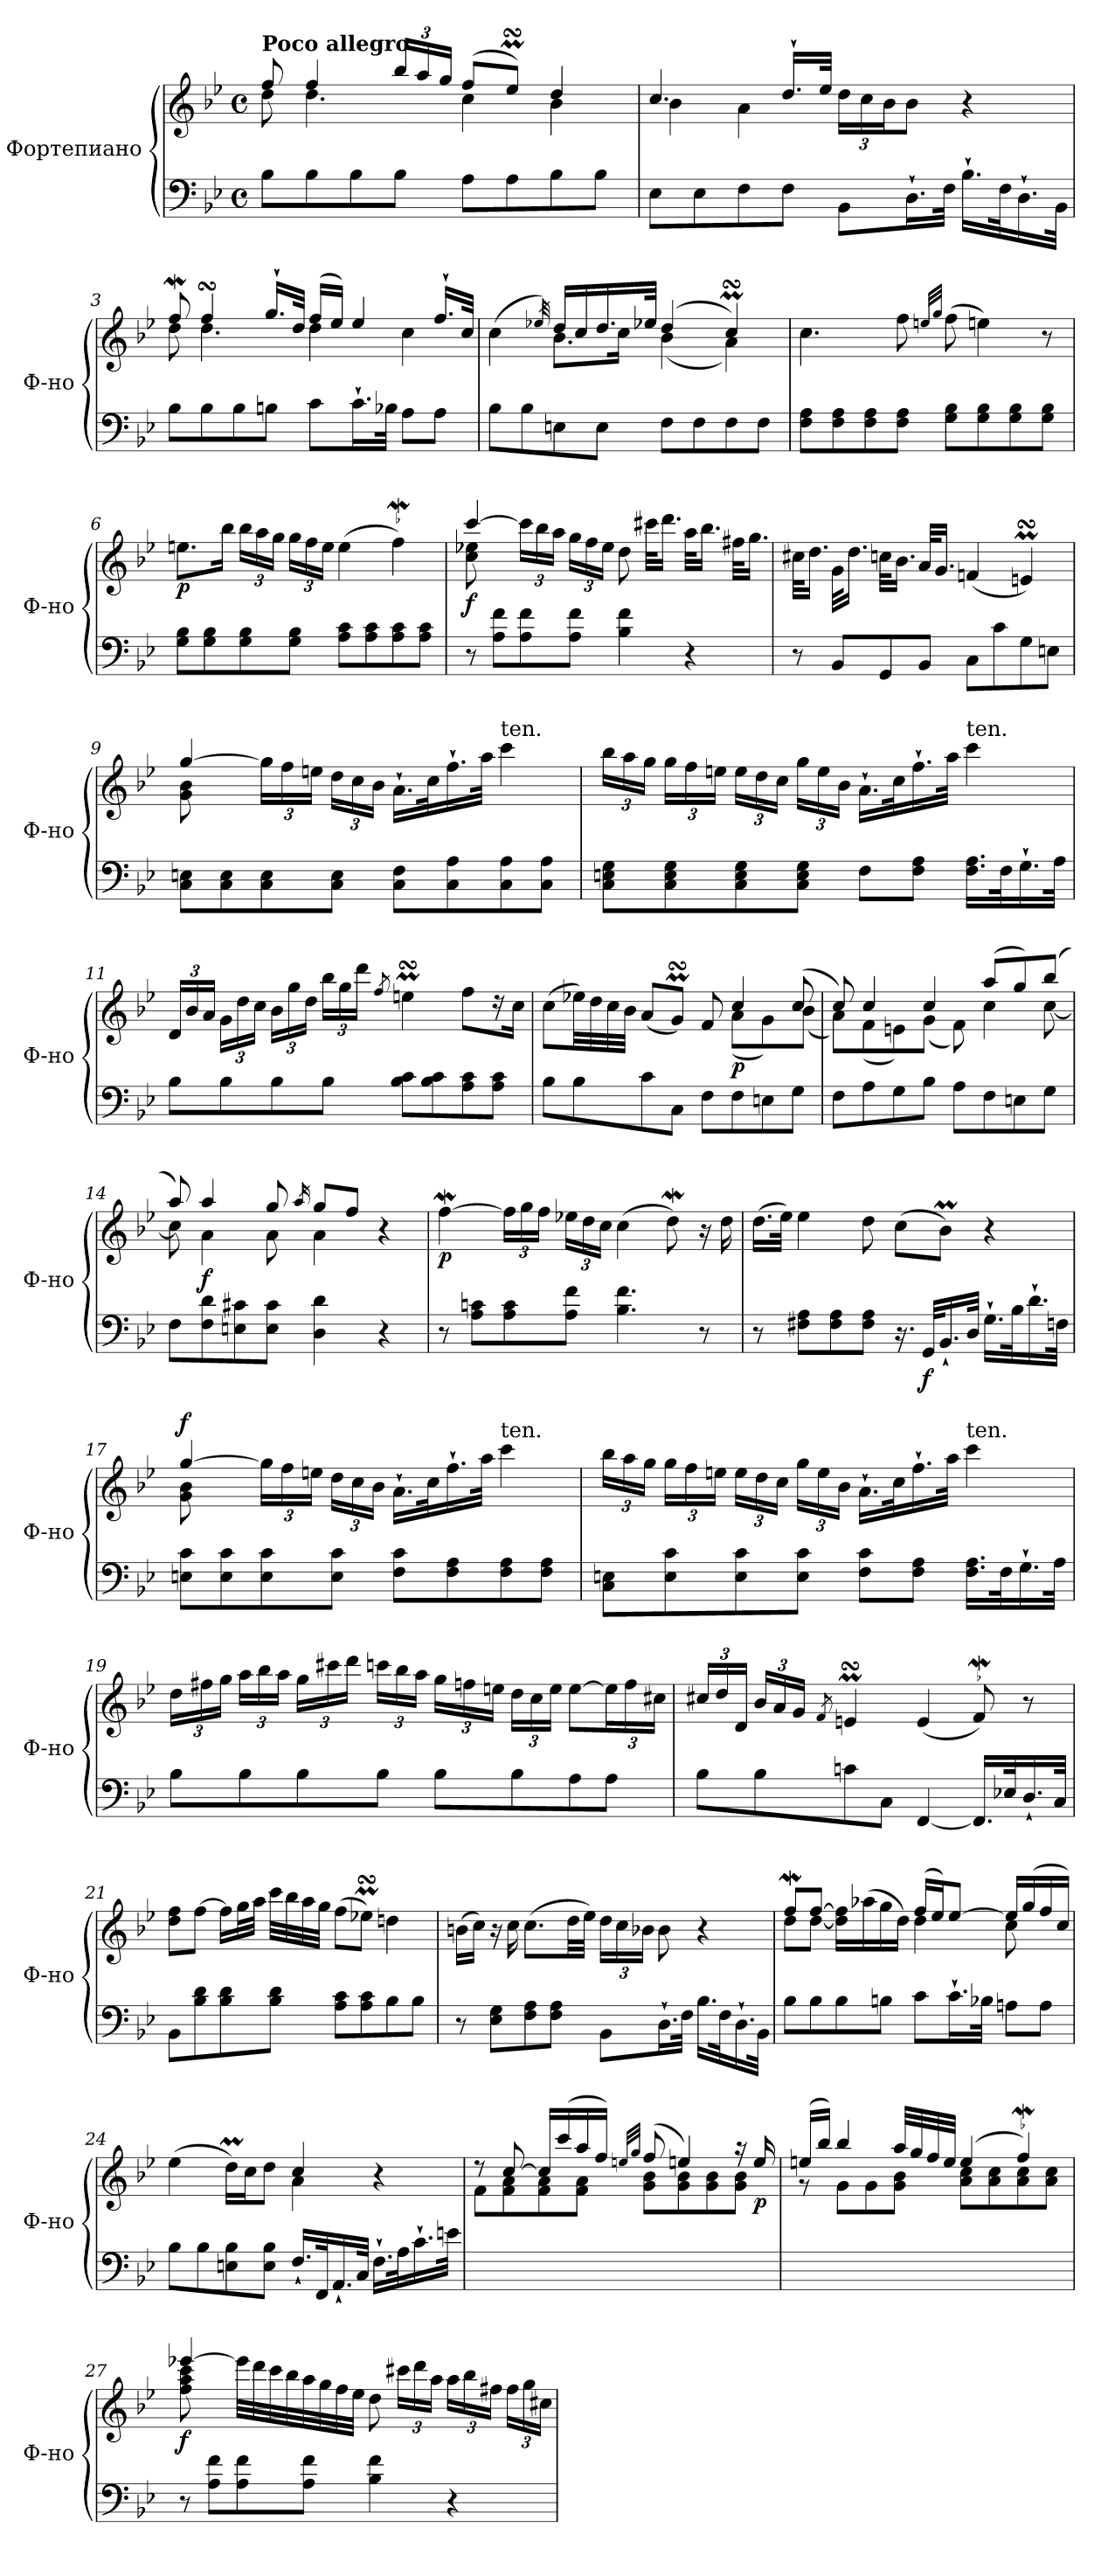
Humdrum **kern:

**kern	**kern	**dynam
*part1	*part1	*part1
*staff2	*staff1	*staff1/2
*I"Фортепиано	*	*
*I'Ф-но	*	*
*clefF4	*clefG2	*
*k[b-e-]	*k[b-e-]	*
*M4/4	*M4/4	*
*met(c)	*met(c)	*
=1	=1	=1
*	*^	*
!	!LO:TX:a:B:t=Poco allegro	!	!
8B-\L	8ff/	8dd\	.
8B-\	4ff/	4.dd\	.
8B-\	.	.	.
*	*Xbrackettup	*	*
8B-\J	24bb-/LL	.	.
.	24aa/	.	.
.	24gg/JJ	.	.
8A\L	(>8ff/L	4cc\	.
8A\	8ee-MsSSs/J)	.	.
8B-\	4dd/	4b-\	.
8B-\J	.	.	.
=2	=2	=2	=2
8E-\L	4.cc/	4b-\	.
8E-\	.	.	.
8F\	.	4a\	.
8F\J	16.dd`/LL	.	.
.	32ee-/JJk	.	.
8BB-\L	24dd\LL	2ryy	.
.	24cc\	.	.
.	24b-\J	.	.
16.D`>\L	8b-\J	.	.
32F\JJk	.	.	.
16.B-`>\LL	4r	.	.
32F\K	.	.	.
16.D`>\	.	.	.
32BB-\JJk	.	.	.
!!LO:LB:g=z	!!
=3	=3	=3	=3
8B-\L	8ffW/	8dd\	.
8B-\	4ffsSSS/	4.dd\	.
8B-\	.	.	.
8Bn\J	16.gg`/LL	.	.
.	32dd/JJk	.	.
8c\L	(>16ff/LL	4dd\	.
.	16ee-/JJ)	.	.
16.c`\L	4ee-/	.	.
32B-X\JJk	.	.	.
8A\L	.	4cc\	.
8A\J	16.ff`/LL	.	.
.	32cc/JJk	.	.
=4	=4	=4	=4
8B-\L	(>4cc\	4ryy	.
8B-\	.	.	.
.	32qee-X/)	.	.
8En\	16dd/LL	8.b-\L	.
.	16cc/	.	.
8E\J	16.dd/	.	.
.	.	16cc\Jk	.
.	32ee-X/JJk	.	.
8F\L	(>4dd/	(<4b-\	.
8F\	.	.	.
8F\	4ccMsSSS/)	4a\)	.
8F\J	.	.	.
*	*v	*v	*
=5	=5	=5
8F\ 8A\L	4.cc\	.
8F\ 8A\	.	.
8F\ 8A\	.	.
8F\ 8A\J	8ff\	.
.	32qeen/LLL	.
.	32qgg/JJJ	.
8G\ 8B-\L	(>8ff\	.
8G\ 8B-\	4een\)	.
8G\ 8B-\	.	.
8G\ 8B-\J	8r	.
!!LO:LB:g=z
=6	=6	=6
!	!	!LO:DY:b
8G\ 8B-\L	8.een\L	p
8G\ 8B-\	.	.
.	16bb-\Jk	.
8G\ 8B-\	24bb-\LL	.
.	24aa\	.
.	24gg\JJ	.
8G\ 8B-\J	24gg\LL	.
.	24ff\	.
.	24ee\JJ	.
8A\ 8c\L	(>4ee\	.
8A\ 8c\	.	.
8A\ 8c\	4ffW\)	.
8A\ 8c\J	.	.
=7	=7	=7
*	*^	*
!	!	!	!LO:DY:b
8r	[4ccc:/	8cc\ 8ee-X\	f
8A\ 8f\L	.	4.ryy	.
8A\ 8f\	24ccc\LL]	.	.
.	24bb-\	.	.
.	24aa\JJ	.	.
8A\ 8f\J	24gg\LL	.	.
.	24ff\	.	.
.	24ee-\JJ	.	.
4B-\ 4f\	8dd\	2ryy	.
.	32ccc#X\KLL	.	.
.	16.ddd\JJ	.	.
4r	32aa\KLL	.	.
.	16.bb-\JJ	.	.
.	32ff#X\KLL	.	.
.	16.gg\JJ	.	.
*	*v	*v	*
!!LO:LB:g=z
=8	=8	=8
8r	32cc#X\KLL	.
.	16.dd\JJ	.
8BB-/L	32g\KLL	.
.	16.dd\JJ	.
8GG/	32ccn\KLL	.
.	16.b-\JJ	.
8BB-/J	32a/KLL	.
.	16.g/JJ	.
8C\L	(<4fn/	.
8c\	.	.
8G\	4enmsSsS/)	.
8En\J	.	.
=9	=9	=9
*	*^	*
8C\ 8En\L	[4gg:/	8g\ 8b-\	.
8C\ 8E\	.	2..ryy	.
8C\ 8E\	24gg\LL]	.	.
.	24ff\	.	.
.	24een\JJ	.	.
8C\ 8E\J	24dd\LL	.	.
.	24cc\	.	.
.	24b-\JJ	.	.
8C\ 8F\L	16.a`>\LL	.	.
.	32cc\K	.	.
8C\ 8A\	16.ff`\	.	.
.	32aa\JJk	.	.
!	!LO:TX:a:t=ten.	!	!
8C\ 8A\	4ccc\	.	.
8C\ 8A\J	.	.	.
*	*v	*v	*
!!LO:LB:g=z
=10	=10	=10
8C\ 8En\ 8G\L	24bb-\LL	.
.	24aa\	.
.	24gg\JJ	.
8C\ 8E\ 8G\	24gg\LL	.
.	24ff\	.
.	24een\JJ	.
8C\ 8E\ 8G\	24ee\LL	.
.	24dd\	.
.	24cc\JJ	.
8C\ 8E\ 8G\J	24gg\LL	.
.	24ee\	.
.	24b-\JJ	.
8F\L	16.a`>\LL	.
.	32cc\K	.
8F\ 8A\J	16.ff`\	.
.	32aa\JJk	.
!	!LO:TX:a:t=ten.	!
16.F\ 16.A\LL	4ccc\	.
32F\K	.	.
16.G`\	.	.
32A\JJk	.	.
=11	=11	=11
8B-\L	24d/LL	.
.	24b-/	.
.	24a/JJ	.
8B-\	24g\LL	.
.	24dd\	.
.	24cc\JJ	.
8B-\	24b-\LL	.
.	24gg\	.
.	24dd\JJ	.
8B-\J	24bb-\LL	.
.	24gg\	.
.	24ddd\JJ	.
.	8qff/	.
8B-\ 8c\L	4eenmsSsS\	.
8B-\ 8c\	.	.
8A\ 8c\	8ff\L	.
8A\ 8c\J	16r	.
.	16cc\Jk	.
!!LO:PB:g=z
=12	=12	=12
*	*^	*
8B-\L	(>8cc\L	8ryy	.
*	*v	*v	*
8B-\	32ee-X\LL)	.
.	32dd\	.
.	32cc\	.
.	32b-\JJJ	.
8c\	(<8a/L	.
8C\J	8gMsSSS/J)	.
8F\L	8f/	.
*	*^	*
!	!	!	!LO:DY:b
8F\	4cc/	(<8a\L	p
8En\	.	8g\)	.
8G\J	(>8cc/	(<8b-\J	.
=13	=13	=13	=13
8F\L	8cc/)	8a\L)	.
8A\	4cc/	(<8f\	.
8G\	.	8en\)	.
8B-\J	4cc/	(<8g\J	.
8A\L	.	8f\)	.
8F\	(>8aa/L	4cc\	.
8En\	8gg/)	.	.
8G\J	(>8bb-/J	[8cc\	.
=14	=14	=14	=14
8F\L	8aa/)	8cc\]	.
!	!	!	!LO:DY:b
8F\ 8d\	4aa/	4a\	f
8En\ 8c#X\	.	.	.
8E\ 8c#\J	8gg/	8a\	.
.	16qaa/	.	.
4D\ 4d\	8gg/L	4a\	.
.	8ff/J	.	.
4r	4r	4ryy	.
!!LO:LB:g=z
=15	=15	=15	=15
!	!	!	!LO:DY:b
*	*v	*v	*
8r	[4ffW\	p
8A\ 8cn\L	.	.
8A\ 8c\	24ff\LL]	.
.	24gg\	.
.	24ff\JJ	.
8A\ 8f\J	24ee-X\LL	.
.	24dd\	.
.	24cc\JJ	.
4.B-\ 4.f\	(>4cc\	.
.	8ddW\)	.
8r	16r	.
.	16dd\	.
=16	=16	=16
8r	(>16.dd\LL	.
.	32ee-\JJk)	.
8F#X\ 8A\L	4ee-\	.
8F#\ 8A\	.	.
8F#\ 8A\J	8dd\	.
16.r	(>8cc\L	.
!	!	!LO:DY:b=2
32GG/KLL	.	f
16.BB-`/	8b-M\J)	.
32D/JJk	.	.
16.G`\LL	4r	.
32B-\K	.	.
16.d`\	.	.
32Fn\JJk	.	.
!!LO:LB:g=z
=17	=17	=17
*	*^	*
!	!	!	!LO:DY:a
8En\ 8c\L	[4gg:/	8g\ 8b-\	f
8E\ 8c\	.	2..ryy	.
8E\ 8c\	24gg\LL]	.	.
.	24ff\	.	.
.	24een\JJ	.	.
8E\ 8c\J	24dd\LL	.	.
.	24cc\	.	.
.	24b-\JJ	.	.
8F\ 8c\L	16.a`>\LL	.	.
.	32cc\K	.	.
8F\ 8A\	16.ff`\	.	.
.	32aa\JJk	.	.
!	!LO:TX:a:t=ten.	!	!
8F\ 8A\	4ccc\	.	.
8F\ 8A\J	.	.	.
*	*v	*v	*
=18	=18	=18
8C\ 8En\L	24bb-\LL	.
.	24aa\	.
.	24gg\JJ	.
8E\ 8c\	24gg\LL	.
.	24ff\	.
.	24een\JJ	.
8E\ 8c\	24ee\LL	.
.	24dd\	.
.	24cc\JJ	.
8E\ 8c\J	24gg\LL	.
.	24ee\	.
.	24b-\JJ	.
8F\ 8c\L	16.a`>\LL	.
.	32cc\K	.
8F\ 8A\J	16.ff`\	.
.	32aa\JJk	.
!	!LO:TX:a:t=ten.	!
16.F\ 16.A\LL	4ccc\	.
32F\K	.	.
16.G`\	.	.
32A\JJk	.	.
!!LO:LB:g=z
=19	=19	=19
8B-\L	24dd\LL	.
.	24ff#X\	.
.	24gg\JJ	.
8B-\	24aa\LL	.
.	24bb-\	.
.	24aa\JJ	.
8B-\	24gg\LL	.
.	24ccc#X\	.
.	24ddd\JJ	.
8B-\J	24cccn\LL	.
.	24bb-\	.
.	24aa\JJ	.
8B-\L	24gg\LL	.
.	24ffn\	.
.	24een\JJ	.
8B-\	24dd\LL	.
.	24cc\	.
.	24ee\JJ	.
8A\	[8ee\L	.
8A\J	24ee\L]	.
.	24ff\	.
.	24cc#X\JJ	.
=20	=20	=20
8B-\L	24cc#X/LL	.
.	24dd/	.
.	24d/JJ	.
8B-\	24b-/LL	.
.	24a/	.
.	24g/JJ	.
.	8qf/	.
8cn\	4enmsSsS/	.
8C\J	.	.
[4FF/	(<4e/	.
16.FF/LL]	8fW/)	.
32E-X/K	.	.
16.D`/	8r	.
32C/JJk	.	.
!!LO:LB:g=z
=21	=21	=21
8BB-\L	8dd\ 8ff\L	.
8B-\ 8d\	[8ff\J	.
8B-\ 8d\	16ff\LL]	.
.	32gg\L	.
.	32aa\JJJ	.
8B-\ 8d\J	32ccc\LLL	.
.	32bb-\	.
.	32aa\	.
.	32gg\JJJ	.
8A\ 8c\L	(>8ff\L	.
8A\ 8c\	8ee-XMsSSs\J)	.
8B-\	4ddn\	.
8B-\J	.	.
=22	=22	=22
8r	(>16bn\LL	.
.	16cc\JJ)	.
8E-\ 8G\L	16r	.
.	16cc\	.
8F\ 8A\	(>8.cc\L	.
8F\ 8A\J	.	.
.	32dd\LL	.
.	32ee-\JJJ)	.
8BB-\L	24dd\LL	.
.	24cc\	.
.	24b-X\JJ	.
16.D`>\L	8b-\	.
32F\JJk	.	.
16.B-\LL	4r	.
32F\K	.	.
16.D`>\	.	.
32BB-\JJk	.	.
!!LO:LB:g=z
=23	=23	=23
*	*^	*
8B-\L	8ffW/L	8dd\L	.
8B-\	[8ff/J	[8dd\J	.
8B-\	16ryy	16dd\] 16ff\]LL	.
.	16ryy	(>16aa-X\	.
8Bn\J	16ryy	16gg\	.
.	16ryy	16dd\JJ)	.
8c\L	(>16ff/LL	4dd\	.
.	16ee-/J)	.	.
16.c`\L	[8ee-/J	.	.
32B-X\JJk	.	.	.
8An\L	16ee-/LL]	8cc\	.
.	(>16gg/	.	.
8A\J	16ff/	8ryy	.
.	16cc/JJ)	.	.
=24	=24	=24	=24
8B-\L	(>4ee-\	2ryy	.
8B-\	.	.	.
8En\ 8B-\	16ddm\LL)	.	.
.	16cc\J	.	.
8E\ 8B-\J	8dd\J	.	.
16.F`</LL	4cc/	4a\	.
32FF/K	.	.	.
16.AA`/	.	.	.
32C/JJk	.	.	.
16.F`\LL	4r	4ryy	.
32A\K	.	.	.
16.c`\	.	.	.
32en\JJk	.	.	.
!!LO:PB:g=z	!!
=25	=25	=25	=25
1ryy	8r	8f\L	.
.	[8cc/	8f\ 8a\	.
.	16cc/LL]	8f\ 8a\	.
.	(>16ccc/	.	.
.	16aa/	8f\ 8a\J	.
.	16ff/JJ)	.	.
.	32qeen/LLL	.	.
.	32qgg/JJJ	.	.
.	(>8ff/	8g\ 8b-\L	.
.	4een/)	8g\ 8b-\	.
.	.	8g\ 8b-\	.
.	16r	8g\ 8b-\J	.
!	!	!	!LO:DY:b
.	16ee/	.	p
=26	=26	=26	=26
1ryy	(>16een/LL	8r	.
.	16bb-/JJ)	.	.
.	4bb-/	8g\L	.
.	.	8g\	.
.	32aa/LLL	8g\ 8b-\J	.
.	32gg/	.	.
.	32ff/	.	.
.	32ee/JJJ	.	.
.	(>4ee/	8a\ 8cc\L	.
.	.	8a\ 8cc\	.
.	4ffW/)	8a\ 8cc\	.
.	.	8a\ 8cc\J	.
!!LO:LB:g=z	!!
=27	=27	=27	=27
!	!	!	!LO:DY:b
8r	[4eee-X:/	8ff\ 8aa\ 8ccc\	f
8A\ 8f\L	.	2..ryy	.
8A\ 8f\	32eee-\LLL]	.	.
.	32ddd\	.	.
.	32ccc\	.	.
.	32bb-\	.	.
8A\ 8f\J	32aa\	.	.
.	32gg\	.	.
.	32ff\	.	.
.	32ee-\JJJ	.	.
4B-\ 4f\	8dd\	.	.
.	24ccc#X\LL	.	.
.	24ddd\	.	.
.	24aa\JJ	.	.
4r	24aa\LL	.	.
.	24bb-\	.	.
.	24ff#X\JJ	.	.
.	24ff#\LL	.	.
.	24gg\	.	.
.	24cc#X\JJ	.	.
*	*v	*v	*
=	=	=
*-	*-	*-
